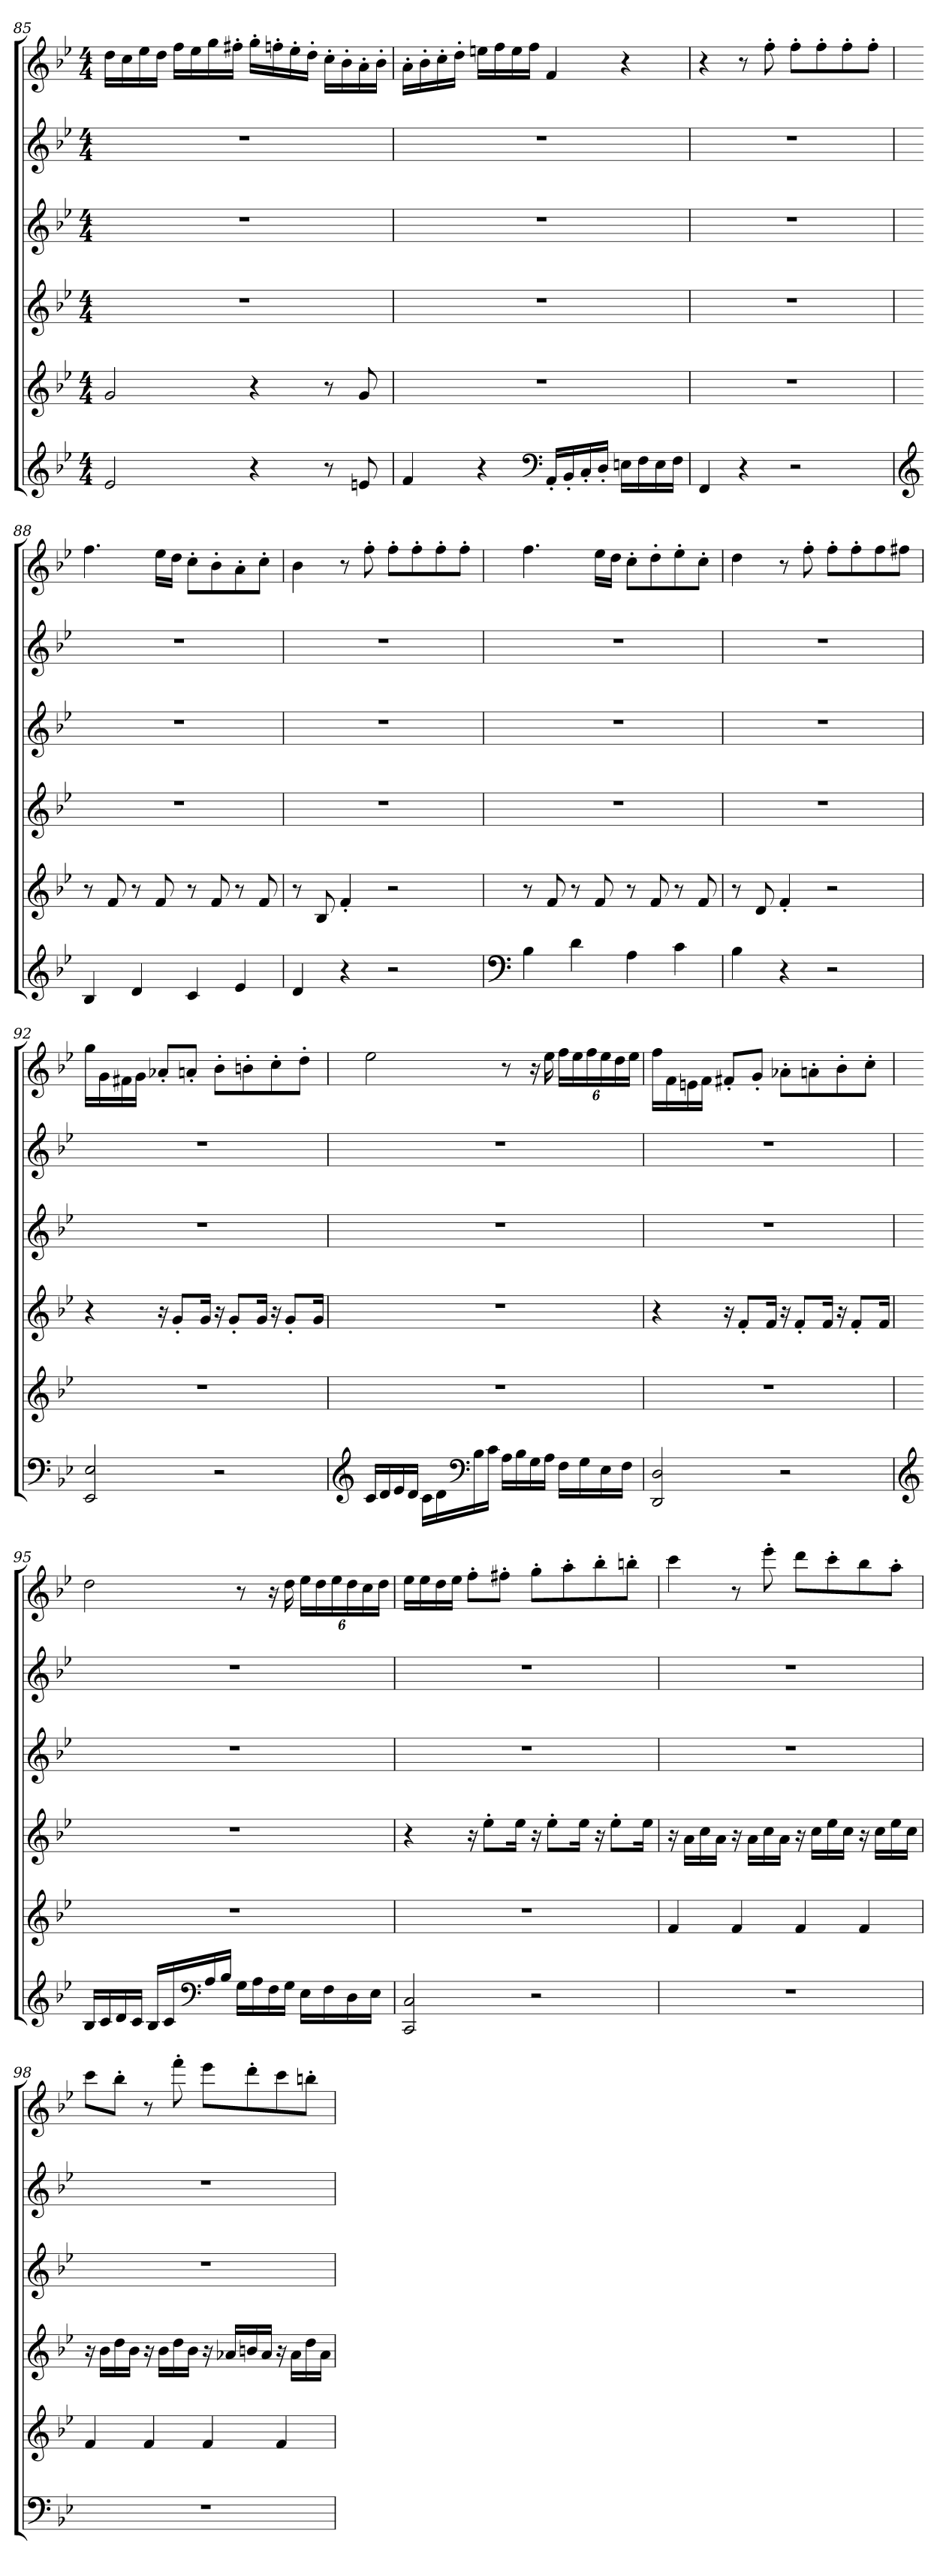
**kern	**kern	**kern	**kern	**kern	**kern
*part5	*part4	*part3	*part2	*part2	*part1
*staff6	*staff5	*staff4	*staff3	*staff2	*staff1
!!LO:LB:g=z
*clefG2	*clefG2	*clefG2	*clefG2	*clefG2	*clefG2
*k[b-e-]	*k[b-e-]	*k[b-e-]	*k[b-e-]	*k[b-e-]	*k[b-e-]
*M4/4	*M4/4	*M4/4	*M4/4	*M4/4	*M4/4
*MM145	*MM145	*MM145	*MM145	*MM145	*MM145
=85	=85	=85	=85	=85	=85
2e-/	2g/	1r	1r	1r	16dd\LL
.	.	.	.	.	16cc\
.	.	.	.	.	16ee-\
.	.	.	.	.	16dd\JJ
.	.	.	.	.	16ff\LL
.	.	.	.	.	16ee-\
.	.	.	.	.	16gg\
.	.	.	.	.	16ff#X'\JJ
4r	4r	.	.	.	16gg'\LL
.	.	.	.	.	16ffn'\
.	.	.	.	.	16ee-'\
.	.	.	.	.	16dd'\JJ
8r	8r	.	.	.	16cc'\LL
.	.	.	.	.	16b-'\
8en/	8g/	.	.	.	16a'\
.	.	.	.	.	16b-'\JJ
=86	=86	=86	=86	=86	=86
*	*	*	*	*	*MM145
4f/	1r	1r	1r	1r	16a'\LL
.	.	.	.	.	16b-'\
.	.	.	.	.	16cc'\
.	.	.	.	.	16dd'\JJ
4r	.	.	.	.	16een\LL
.	.	.	.	.	16ff\
.	.	.	.	.	16ee\
.	.	.	.	.	16ff\JJ
*clefF4	*	*	*	*	*
*	*	*	*	*	*MM145
16AA'/LL	.	.	.	.	4f/
16BB-'/	.	.	.	.	.
16C'/	.	.	.	.	.
16D'/JJ	.	.	.	.	.
16En\LL	.	.	.	.	4r
16F\	.	.	.	.	.
16E\	.	.	.	.	.
16F\JJ	.	.	.	.	.
=87	=87	=87	=87	=87	=87
*	*	*	*	*	*MM132
4FF/	1r	1r	1r	1r	4r
4r	.	.	.	.	8r
*	*	*	*	*	*MM143
.	.	.	.	.	8ff'\
2r	.	.	.	.	8ff'\L
.	.	.	.	.	8ff'\
.	.	.	.	.	8ff'\
.	.	.	.	.	8ff'\J
!!LO:PB:g=z
=88	=88	=88	=88	=88	=88
*clefG2	*	*	*	*	*
*	*	*	*	*	*MM143
4B-/	8r	1r	1r	1r	4.ff\
.	8f/	.	.	.	.
4d/	8r	.	.	.	.
.	8f/	.	.	.	16ee-\LL
.	.	.	.	.	16dd\JJ
4c/	8r	.	.	.	8cc'\L
.	8f/	.	.	.	8b-'\
4e-/	8r	.	.	.	8a'\
.	8f/	.	.	.	8cc'\J
=89	=89	=89	=89	=89	=89
4d/	8r	1r	1r	1r	4b-\
.	8B-/	.	.	.	.
4r	4f'/	.	.	.	8r
*	*	*	*	*	*MM143
.	.	.	.	.	8ff'\
2r	2r	.	.	.	8ff'\L
.	.	.	.	.	8ff'\
.	.	.	.	.	8ff'\
.	.	.	.	.	8ff'\J
=90	=90	=90	=90	=90	=90
*clefF4	*	*	*	*	*
*	*	*	*	*	*MM143
4B-\	8r	1r	1r	1r	4.ff\
.	8f/	.	.	.	.
4d\	8r	.	.	.	.
.	8f/	.	.	.	16ee-\LL
.	.	.	.	.	16dd\JJ
4A\	8r	.	.	.	8cc'\L
.	8f/	.	.	.	8dd'\
4c\	8r	.	.	.	8ee-'\
.	8f/	.	.	.	8cc'\J
=91	=91	=91	=91	=91	=91
4B-\	8r	1r	1r	1r	4dd\
.	8d/	.	.	.	.
4r	4f'/	.	.	.	8r
*	*	*	*	*	*MM143
.	.	.	.	.	8ff'\
2r	2r	.	.	.	8ff'\L
.	.	.	.	.	8ff'\
.	.	.	.	.	8ff\
.	.	.	.	.	8ff#X\J
!!LO:LB:g=z
=92	=92	=92	=92	=92	=92
*	*	*	*	*	*MM147
2EE-/ 2E-/	1r	4r	1r	1r	16gg\LL
.	.	.	.	.	16g\
.	.	.	.	.	16f#X\
.	.	.	.	.	16g\JJ
.	.	16r	.	.	8a-X'/L
.	.	8g'/L	.	.	.
.	.	.	.	.	8an'/J
.	.	16g/Jk	.	.	.
2r	.	16r	.	.	8b-'\L
.	.	8g'/L	.	.	.
.	.	.	.	.	8bn'\
.	.	16g/Jk	.	.	.
.	.	16r	.	.	8cc'\
.	.	8g'/L	.	.	.
.	.	.	.	.	8dd'\J
.	.	16g/Jk	.	.	.
=93	=93	=93	=93	=93	=93
*clefG2	*	*	*	*	*
*	*	*	*	*	*MM147
16c/LL	1r	1r	1r	1r	2ee-\
16d/	.	.	.	.	.
16e-/	.	.	.	.	.
16d/JJ	.	.	.	.	.
16c\LL	.	.	.	.	.
16d\	.	.	.	.	.
*clefF4	*	*	*	*	*
16B-\	.	.	.	.	.
16c\JJ	.	.	.	.	.
16A\LL	.	.	.	.	8r
16B-\	.	.	.	.	.
16G\	.	.	.	.	16r
16A\JJ	.	.	.	.	16ee-\
*	*	*	*	*	*Xbrackettup
16F\LL	.	.	.	.	24ff\LL
.	.	.	.	.	24ee-\
16G\	.	.	.	.	.
.	.	.	.	.	24ff\
16E-\	.	.	.	.	24ee-\
.	.	.	.	.	24dd\
16F\JJ	.	.	.	.	.
.	.	.	.	.	24ee-\JJ
!!LO:PB:g=z
=94	=94	=94	=94	=94	=94
*	*	*	*	*	*MM147
2DD/ 2D/	1r	4r	1r	1r	16ff\LL
.	.	.	.	.	16f\
.	.	.	.	.	16en\
.	.	.	.	.	16f\JJ
.	.	16r	.	.	8f#X'/L
.	.	8f'/L	.	.	.
.	.	.	.	.	8g'/J
.	.	16f/Jk	.	.	.
2r	.	16r	.	.	8a-X'\L
.	.	8f'/L	.	.	.
.	.	.	.	.	8an'\
.	.	16f/Jk	.	.	.
.	.	16r	.	.	8b-'\
.	.	8f'/L	.	.	.
.	.	.	.	.	8cc'\J
.	.	16f/Jk	.	.	.
=95	=95	=95	=95	=95	=95
*clefG2	*	*	*	*	*
*	*	*	*	*	*MM147
16B-/LL	1r	1r	1r	1r	2dd\
16c/	.	.	.	.	.
16d/	.	.	.	.	.
16c/JJ	.	.	.	.	.
16B-/LL	.	.	.	.	.
16c/	.	.	.	.	.
*clefF4	*	*	*	*	*
16A/	.	.	.	.	.
16B-/JJ	.	.	.	.	.
16G\LL	.	.	.	.	8r
16A\	.	.	.	.	.
16F\	.	.	.	.	16r
16G\JJ	.	.	.	.	16dd\
16E-\LL	.	.	.	.	24ee-\LL
.	.	.	.	.	24dd\
16F\	.	.	.	.	.
.	.	.	.	.	24ee-\
16D\	.	.	.	.	24dd\
.	.	.	.	.	24cc\
16E-\JJ	.	.	.	.	.
.	.	.	.	.	24dd\JJ
!!LO:LB:g=z
=96	=96	=96	=96	=96	=96
*	*	*	*	*	*MM147
2CC/ 2C/	1r	4r	1r	1r	16ee-\LL
.	.	.	.	.	16ee-\
.	.	.	.	.	16dd\
.	.	.	.	.	16ee-\JJ
.	.	16r	.	.	8ff'\L
.	.	8ee-'\L	.	.	.
.	.	.	.	.	8ff#X'\J
.	.	16ee-\Jk	.	.	.
2r	.	16r	.	.	8gg'\L
.	.	8ee-'\L	.	.	.
.	.	.	.	.	8aa'\
.	.	16ee-\Jk	.	.	.
.	.	16r	.	.	8bb-'\
.	.	8ee-'\L	.	.	.
.	.	.	.	.	8bbn'\J
.	.	16ee-\Jk	.	.	.
=97	=97	=97	=97	=97	=97
*	*	*	*	*	*MM147
1r	4f/	16r	1r	1r	4ccc\
.	.	16a\LL	.	.	.
.	.	16cc\	.	.	.
.	.	16a\JJ	.	.	.
.	4f/	16r	.	.	8r
.	.	16a\LL	.	.	.
.	.	16cc\	.	.	8eee-'\
.	.	16a\JJ	.	.	.
.	4f/	16r	.	.	8ddd\L
.	.	16cc\LL	.	.	.
.	.	16ee-\	.	.	8ccc'\
.	.	16cc\JJ	.	.	.
.	4f/	16r	.	.	8bb-\
.	.	16cc\LL	.	.	.
.	.	16ee-\	.	.	8aa'\J
.	.	16cc\JJ	.	.	.
!!LO:PB:g=z
=98	=98	=98	=98	=98	=98
1r	4f/	16r	1r	1r	8ccc\L
.	.	16b-\LL	.	.	.
.	.	16dd\	.	.	8bb-'\J
.	.	16b-\JJ	.	.	.
.	4f/	16r	.	.	8r
.	.	16b-\LL	.	.	.
.	.	16dd\	.	.	8fff'\
.	.	16b-\JJ	.	.	.
.	4f/	16r	.	.	8eee-\L
.	.	16a-X/LL	.	.	.
.	.	16bn/	.	.	8ddd'\
.	.	16a-/JJ	.	.	.
.	4f/	16r	.	.	8ccc\
.	.	16a-\LL	.	.	.
.	.	16dd\	.	.	8bbn'\J
.	.	16a-\JJ	.	.	.
=	=	=	=	=	=
*-	*-	*-	*-	*-	*-
